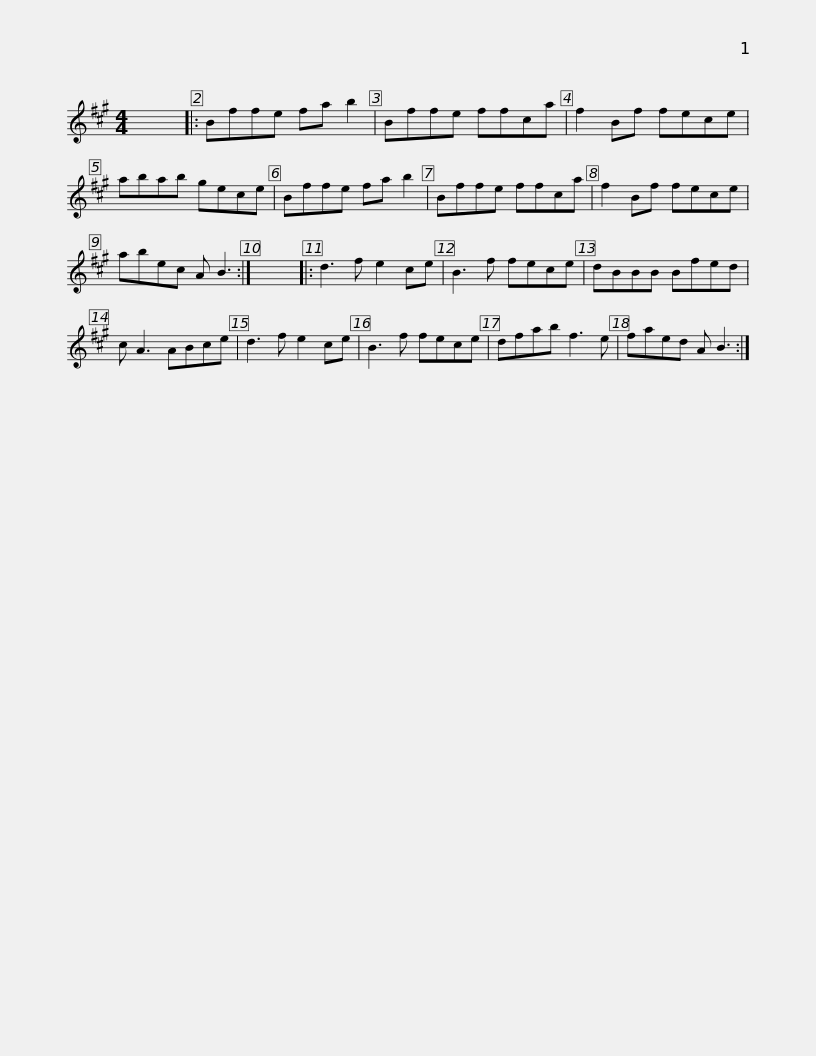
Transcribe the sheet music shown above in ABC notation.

X:1
L:1/8
M:4/4
I:linebreak $
K:A
V:1 treble
V:1
 x8 |: Bffe fa b2 | Bffe ffca | f2 Bf fece | abab gece | %5
 Bffe fa b2 |$ Bffe ffca | f2 Bf fece | abec A B3 :| x8 |: %10
 d3 f e2 ce | B3 f fece |$ dBBB Bfed | c A3 ABce | d3 f e2 ce | %15
 B3 f fece | dfab f3 e | faed A B3 :| %18
